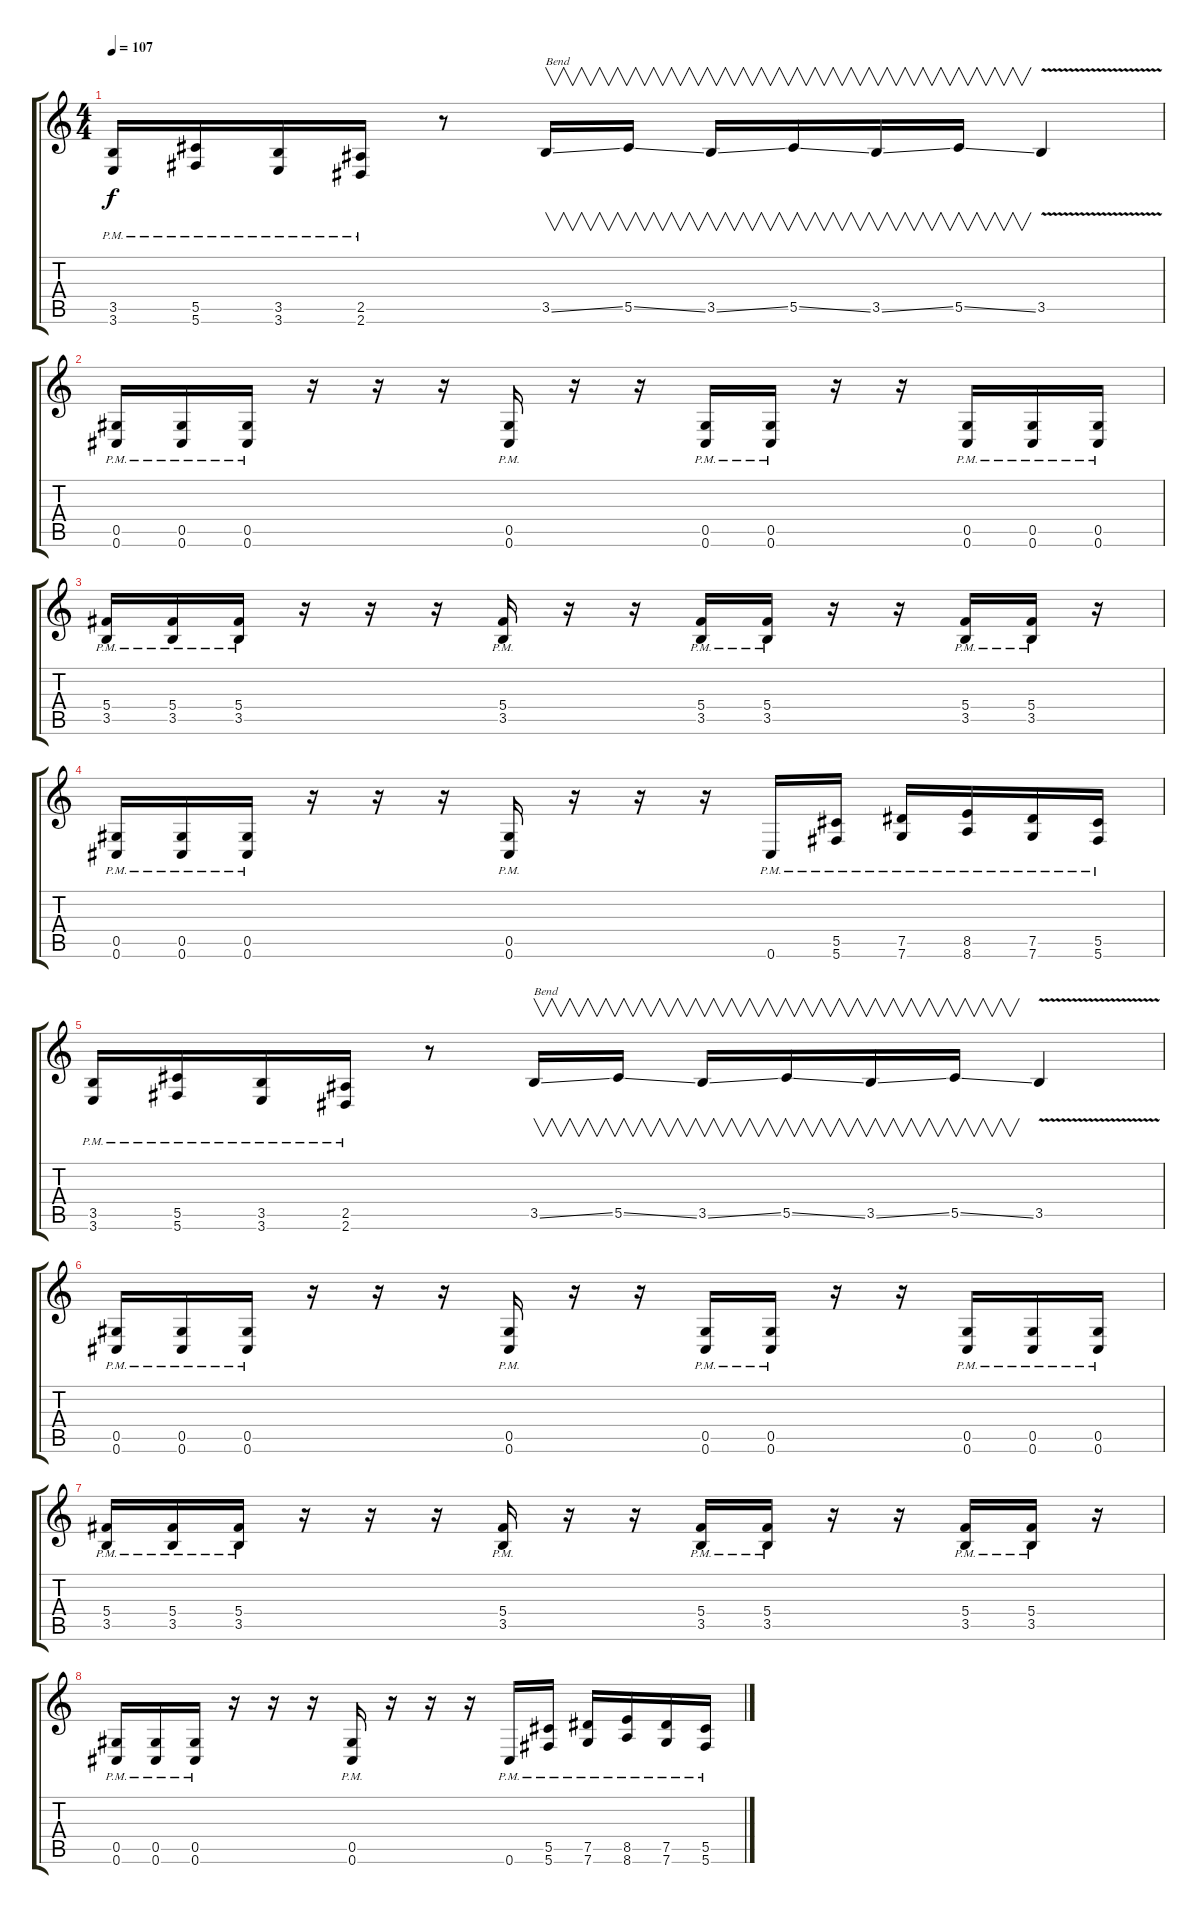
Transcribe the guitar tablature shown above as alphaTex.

\track "" {instrument distortionguitar}
\staff {score tabs}
\tuning (Eb4 Bb3 Gb3 Db3 Ab2 Db2) {hide}
\ts (4 4)
\tempo 107
\clef g2
\ks c
(3.5{pm} 3.6{pm}).16{dy f} (5.5{pm} 5.6{pm}).16 (3.5{pm} 3.6{pm}).16 (2.5{pm} 2.6{pm}).16 r.8 3.5{ss}.16{v txt "Bend"} 5.5{ss}.16{v} 3.5{ss}.16{v} 5.5{ss}.16{v} 3.5{ss}.16{v} 5.5{ss}.16{v} 3.5{v}.4 |
(0.5{pm} 0.6{pm}).16 (0.5{pm} 0.6{pm}).16 (0.5{pm} 0.6{pm}).16 r.16 r.16 r.16 (0.5{pm} 0.6{pm}).16 r.16 r.16 (0.5{pm} 0.6{pm}).16 (0.5{pm} 0.6{pm}).16 r.16 r.16 (0.5{pm} 0.6{pm}).16 (0.5{pm} 0.6{pm}).16 (0.5{pm} 0.6{pm}).16 |
(5.4{pm} 3.5{pm}).16 (5.4{pm} 3.5{pm}).16 (5.4{pm} 3.5{pm}).16 r.16 r.16 r.16 (5.4{pm} 3.5{pm}).16 r.16 r.16 (5.4{pm} 3.5{pm}).16 (5.4{pm} 3.5{pm}).16 r.16 r.16 (5.4{pm} 3.5{pm}).16 (5.4{pm} 3.5{pm}).16 r.16 |
(0.5{pm} 0.6{pm}).16 (0.5{pm} 0.6{pm}).16 (0.5{pm} 0.6{pm}).16 r.16 r.16 r.16 (0.5{pm} 0.6{pm}).16 r.16 r.16 r.16 0.6{pm}.16 (5.5{pm} 5.6{pm}).16 (7.5{pm} 7.6{pm}).16 (8.5{pm} 8.6{pm}).16 (7.5{pm} 7.6{pm}).16 (5.5{pm} 5.6{pm}).16 |
(3.5{pm} 3.6{pm}).16 (5.5{pm} 5.6{pm}).16 (3.5{pm} 3.6{pm}).16 (2.5{pm} 2.6{pm}).16 r.8 3.5{ss}.16{v txt "Bend"} 5.5{ss}.16{v} 3.5{ss}.16{v} 5.5{ss}.16{v} 3.5{ss}.16{v} 5.5{ss}.16{v} 3.5{v}.4 |
(0.5{pm} 0.6{pm}).16 (0.5{pm} 0.6{pm}).16 (0.5{pm} 0.6{pm}).16 r.16 r.16 r.16 (0.5{pm} 0.6{pm}).16 r.16 r.16 (0.5{pm} 0.6{pm}).16 (0.5{pm} 0.6{pm}).16 r.16 r.16 (0.5{pm} 0.6{pm}).16 (0.5{pm} 0.6{pm}).16 (0.5{pm} 0.6{pm}).16 |
(5.4{pm} 3.5{pm}).16 (5.4{pm} 3.5{pm}).16 (5.4{pm} 3.5{pm}).16 r.16 r.16 r.16 (5.4{pm} 3.5{pm}).16 r.16 r.16 (5.4{pm} 3.5{pm}).16 (5.4{pm} 3.5{pm}).16 r.16 r.16 (5.4{pm} 3.5{pm}).16 (5.4{pm} 3.5{pm}).16 r.16 |
(0.5{pm} 0.6{pm}).16 (0.5{pm} 0.6{pm}).16 (0.5{pm} 0.6{pm}).16 r.16 r.16 r.16 (0.5{pm} 0.6{pm}).16 r.16 r.16 r.16 0.6{pm}.16 (5.5{pm} 5.6{pm}).16 (7.5{pm} 7.6{pm}).16 (8.5{pm} 8.6{pm}).16 (7.5{pm} 7.6{pm}).16 (5.5{pm} 5.6{pm}).16
